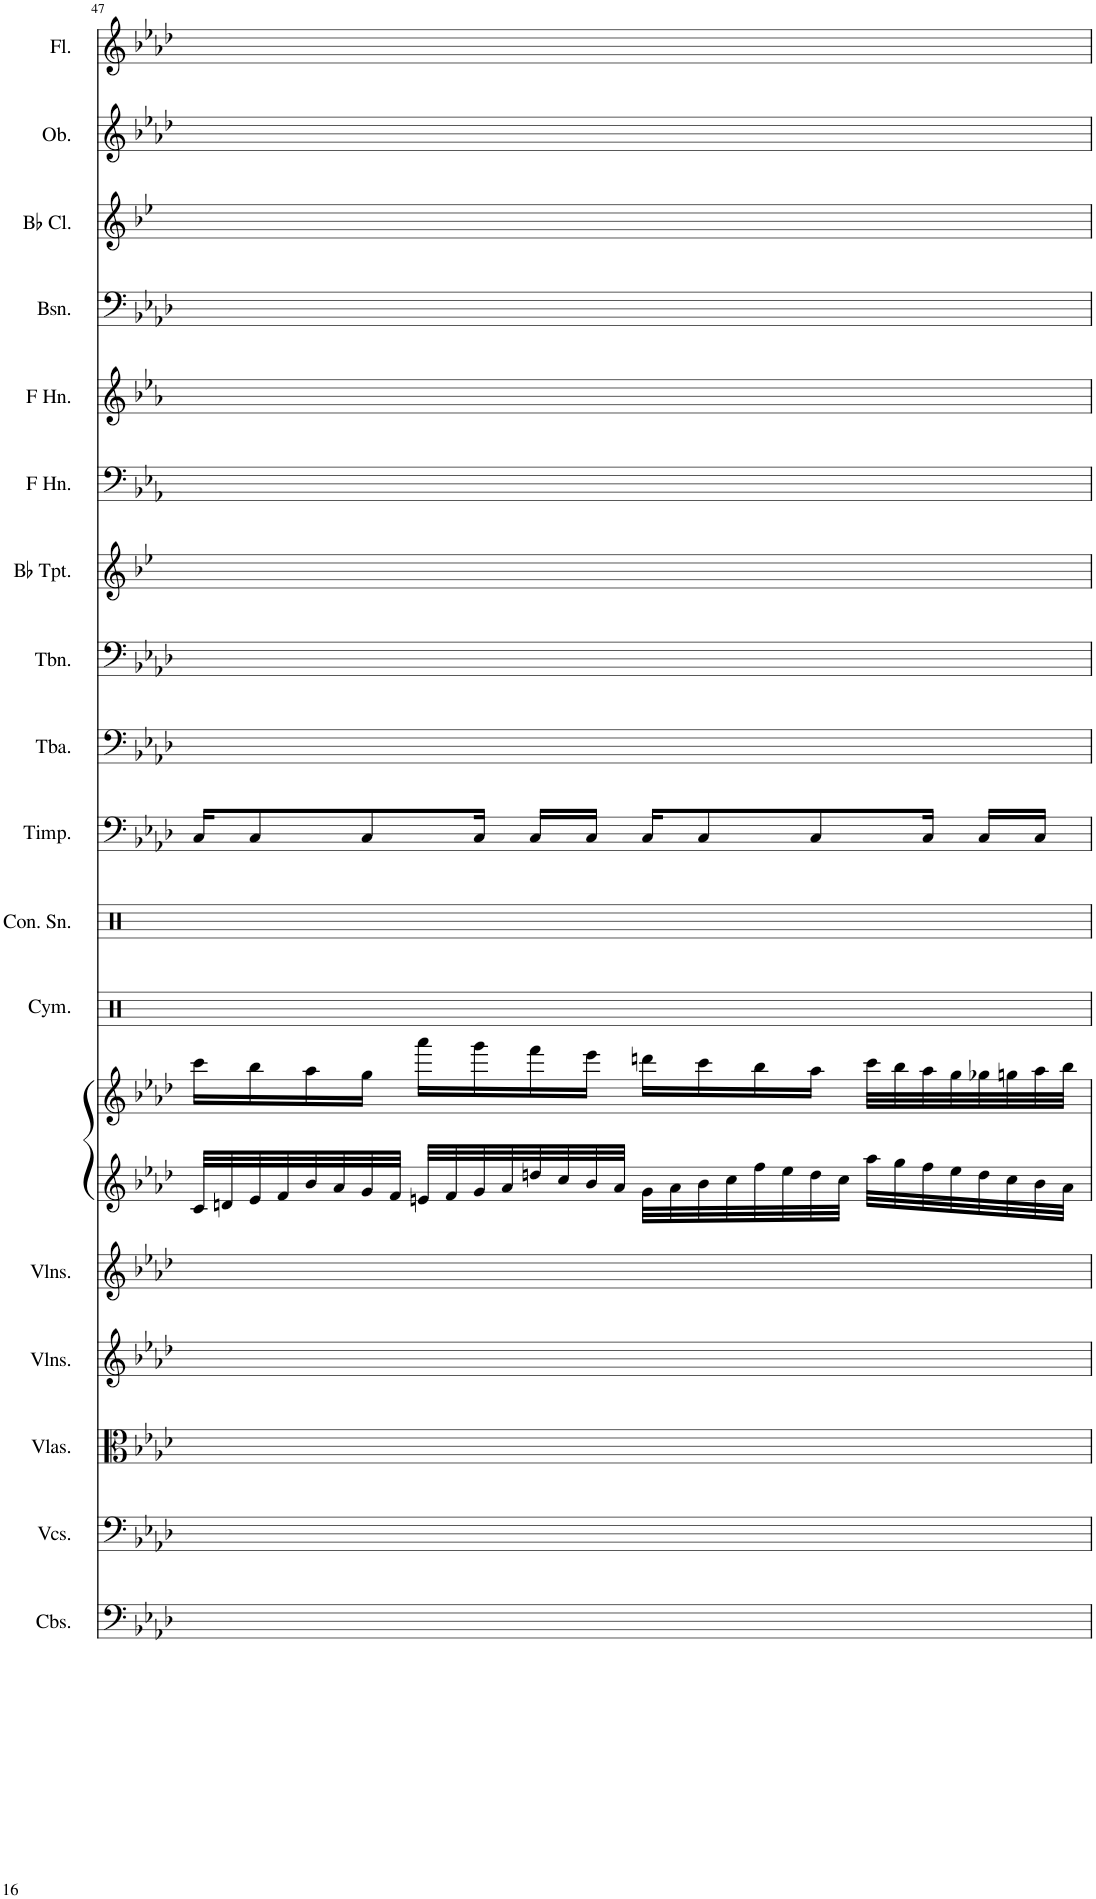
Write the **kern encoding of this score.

**kern	**kern	**kern	**kern	**kern	**kern	**kern	**kern	**kern	**kern	**kern	**kern	**kern	**kern	**kern	**kern	**kern	**kern	**kern
*part18	*part17	*part16	*part15	*part14	*part13	*part13	*part12	*part11	*part10	*part9	*part8	*part7	*part6	*part5	*part4	*part3	*part2	*part1
*staff19	*staff18	*staff17	*staff16	*staff15	*staff14	*staff13	*staff12	*staff11	*staff10	*staff9	*staff8	*staff7	*staff6	*staff5	*staff4	*staff3	*staff2	*staff1
*I"Contrabasses	*I"Violoncellos	*I"Violas	*I"Violins	*I"Violins	*I"Piano	*	*I"Cymbal	*I"Concert Snare Drum	*I"Timpani	*I"Tuba	*I"Trombone	*I"Bb Trumpet	*I"Horn in F	*I"Horn in F	*I"Bassoon	*I"Bb Clarinet	*I"Oboe	*I"Flute
*I'Cbs.	*I'Vcs.	*I'Vlas.	*I'Vlns.	*I'Vlns.	*I'Pno	*	*I'Cym.	*I'Con. Sn.	*I'Timp.	*I'Tba.	*I'Tbn.	*I'Bb Tpt.	*	*	*I'Bsn.	*I'Bb Cl.	*I'Ob.	*I'Fl.
!!LO:PB:g=z
*clefF4	*clefF4	*clefC3	*clefG2	*clefG2	*clefG2	*clefG2	*clefX	*clefX	*clefF4	*clefF4	*clefF4	*clefG2	*clefF4	*clefG2	*clefF4	*clefG2	*clefG2	*clefG2
*Trd7c12	*	*	*	*	*	*	*	*	*	*	*	*Trd1c2	*Trd4c7	*Trd4c7	*	*Trd1c2	*	*
*k[b-e-a-d-]	*k[b-e-a-d-]	*k[b-e-a-d-]	*k[b-e-a-d-]	*k[b-e-a-d-]	*k[b-e-a-d-]	*k[b-e-a-d-]	*k[]	*k[]	*k[b-e-a-d-]	*k[b-e-a-d-]	*k[b-e-a-d-]	*k[b-e-]	*k[b-e-a-]	*k[b-e-a-]	*k[b-e-a-d-]	*k[b-e-]	*k[b-e-a-d-]	*k[b-e-a-d-]
*f:	*f:	*f:	*f:	*f:	*f:	*f:	*	*	*f:	*f:	*f:	*g:	*c:	*c:	*f:	*g:	*f:	*f:
*M4/4	*M4/4	*M4/4	*M4/4	*M4/4	*M4/4	*M4/4	*M4/4	*M4/4	*M4/4	*M4/4	*M4/4	*M4/4	*M4/4	*M4/4	*M4/4	*M4/4	*M4/4	*M4/4
=47	=47	=47	=47	=47	=47	=47	=47	=47	=47	=47	=47	=47	=47	=47	=47	=47	=47	=47
1ryy	1ryy	1ryy	1ryy	1ryy	32c/LLL	16ccc\LL	1ryy	1ryy	16C/KL	1ryy	1ryy	1ryy	1ryy	1ryy	1ryy	1ryy	1ryy	1ryy
.	.	.	.	.	32dn/	.	.	.	.	.	.	.	.	.	.	.	.	.
.	.	.	.	.	32e-/	16bb-\	.	.	8C/	.	.	.	.	.	.	.	.	.
.	.	.	.	.	32f/	.	.	.	.	.	.	.	.	.	.	.	.	.
.	.	.	.	.	32b-/	16aa-\	.	.	.	.	.	.	.	.	.	.	.	.
.	.	.	.	.	32a-/	.	.	.	.	.	.	.	.	.	.	.	.	.
.	.	.	.	.	32g/	16gg\JJ	.	.	8C/	.	.	.	.	.	.	.	.	.
.	.	.	.	.	32f/JJJ	.	.	.	.	.	.	.	.	.	.	.	.	.
.	.	.	.	.	32en/LLL	16aaa-\LL	.	.	.	.	.	.	.	.	.	.	.	.
.	.	.	.	.	32f/	.	.	.	.	.	.	.	.	.	.	.	.	.
.	.	.	.	.	32g/	16ggg\	.	.	16C/Jk	.	.	.	.	.	.	.	.	.
.	.	.	.	.	32a-/	.	.	.	.	.	.	.	.	.	.	.	.	.
.	.	.	.	.	32ddn/	16fff\	.	.	16C/LL	.	.	.	.	.	.	.	.	.
.	.	.	.	.	32cc/	.	.	.	.	.	.	.	.	.	.	.	.	.
.	.	.	.	.	32b-/	16eee-\JJ	.	.	16C/JJ	.	.	.	.	.	.	.	.	.
.	.	.	.	.	32a-/JJJ	.	.	.	.	.	.	.	.	.	.	.	.	.
.	.	.	.	.	32g\LLL	16dddn\LL	.	.	16C/KL	.	.	.	.	.	.	.	.	.
.	.	.	.	.	32a-\	.	.	.	.	.	.	.	.	.	.	.	.	.
.	.	.	.	.	32b-\	16ccc\	.	.	8C/	.	.	.	.	.	.	.	.	.
.	.	.	.	.	32cc\	.	.	.	.	.	.	.	.	.	.	.	.	.
.	.	.	.	.	32ff\	16bb-\	.	.	.	.	.	.	.	.	.	.	.	.
.	.	.	.	.	32ee-\	.	.	.	.	.	.	.	.	.	.	.	.	.
.	.	.	.	.	32dd\	16aa-\JJ	.	.	8C/	.	.	.	.	.	.	.	.	.
.	.	.	.	.	32cc\JJJ	.	.	.	.	.	.	.	.	.	.	.	.	.
.	.	.	.	.	32aa-\LLL	32ccc\LLL	.	.	.	.	.	.	.	.	.	.	.	.
.	.	.	.	.	32gg\	32bb-\	.	.	.	.	.	.	.	.	.	.	.	.
.	.	.	.	.	32ff\	32aa-\	.	.	16C/Jk	.	.	.	.	.	.	.	.	.
.	.	.	.	.	32ee-\	32gg\	.	.	.	.	.	.	.	.	.	.	.	.
.	.	.	.	.	32dd\	32gg-X\	.	.	16C/LL	.	.	.	.	.	.	.	.	.
.	.	.	.	.	32cc\	32ggn\	.	.	.	.	.	.	.	.	.	.	.	.
.	.	.	.	.	32b-\	32aa-\	.	.	16C/JJ	.	.	.	.	.	.	.	.	.
.	.	.	.	.	32a-\JJJ	32bb-\JJJ	.	.	.	.	.	.	.	.	.	.	.	.
=	=	=	=	=	=	=	=	=	=	=	=	=	=	=	=	=	=	=
*-	*-	*-	*-	*-	*-	*-	*-	*-	*-	*-	*-	*-	*-	*-	*-	*-	*-	*-
